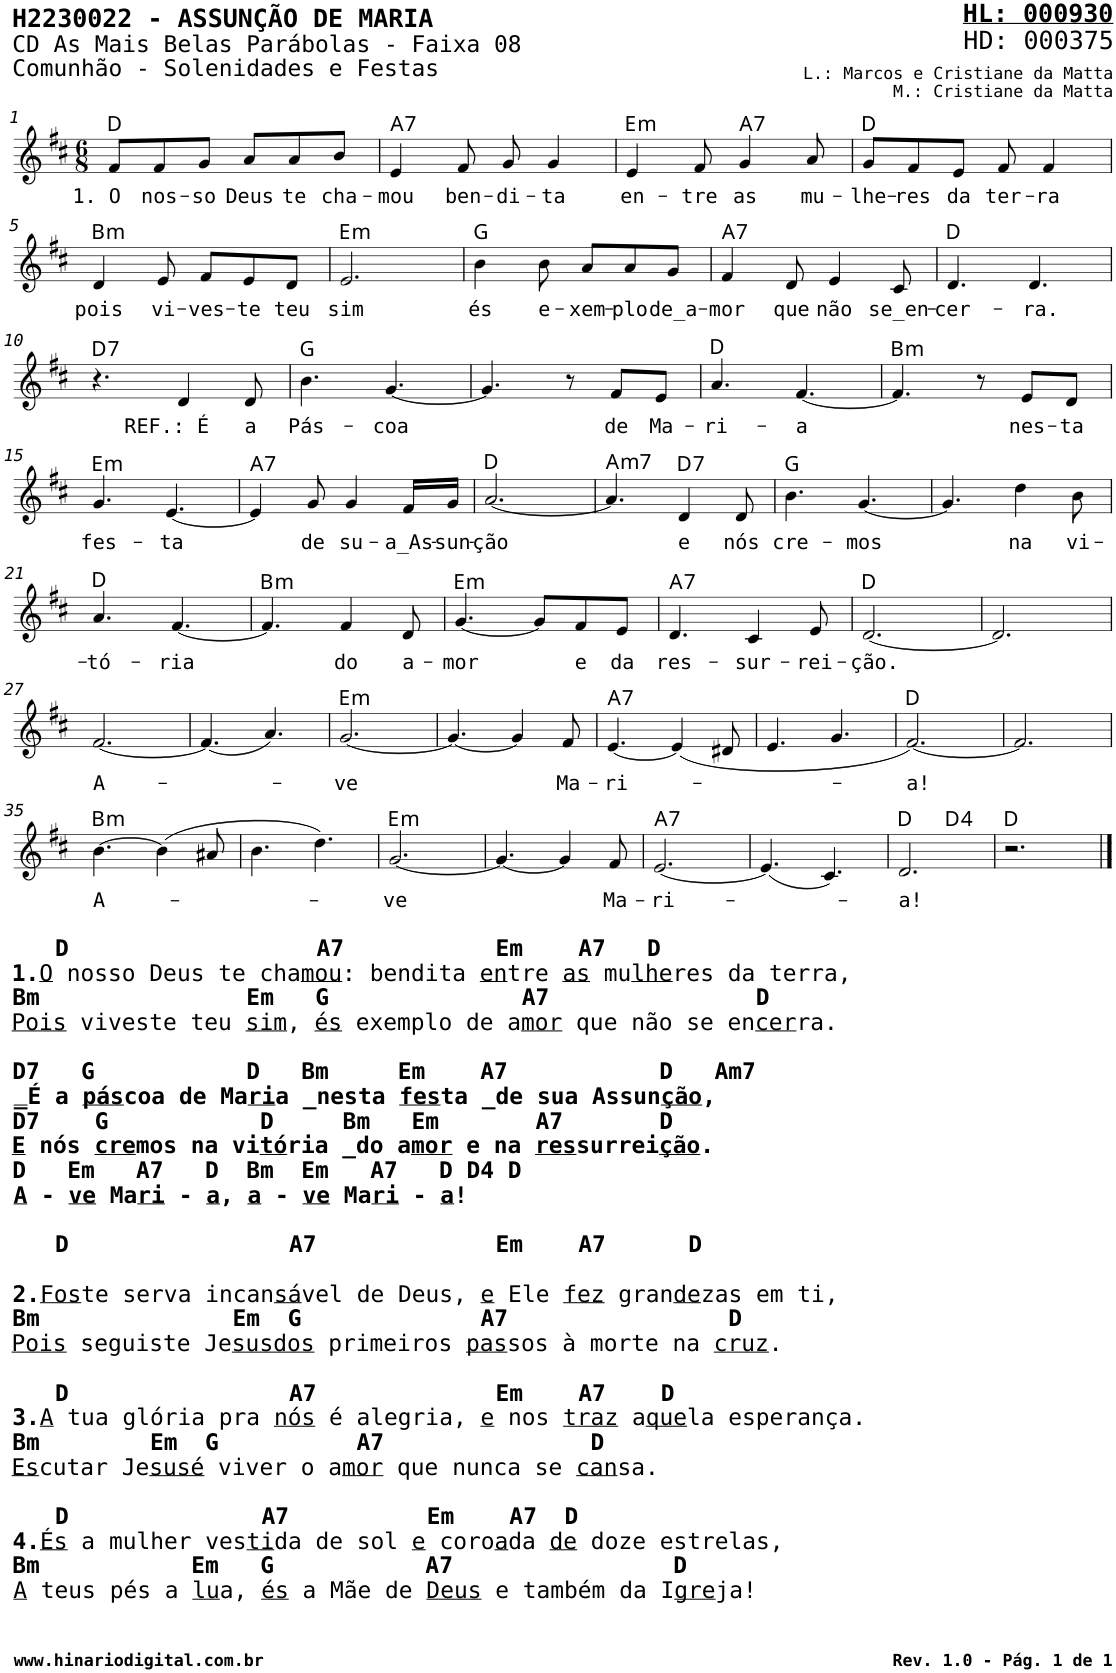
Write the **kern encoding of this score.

**kern	**text	**harte
*part1	*part1	*part1
*staff1	*staff1	*
*I"Voz	*	*
*I'V	*	*
*stria5	*	*
*clefG2	*	*
*k[f#c#]	*	*
*M6/8	*	*
=1	=1	=1
!	!LO:LY:b	!
8f#/L	1. O	D:maj
!	!LO:LY:b	!
8f#/	nos-	.
!	!LO:LY:b	!
8g/J	-so	.
!	!LO:LY:b	!
8a/L	Deus	.
!	!LO:LY:b	!
8a/	te	.
!	!LO:LY:b	!
8b/J	cha-	.
=2	=2	=2
!	!LO:LY:b	!LO:H:kt=7
4e/	-mou	A:7
!	!LO:LY:b	!
8f#/	ben-	.
!	!LO:LY:b	!
8g/	-di-	.
!	!LO:LY:b	!
4g/	-ta	.
=3	=3	=3
!	!LO:LY:b	!LO:H:kt=m
4e/	en-	E:min
!	!LO:LY:b	!
8f#/	-tre	.
!	!LO:LY:b	!LO:H:kt=7
4g/	as	A:7
!	!LO:LY:b	!
8a/	mu-	.
=4	=4	=4
!	!LO:LY:b	!
8g/L	-lhe-	D:maj
!	!LO:LY:b	!
8f#/	-res	.
!	!LO:LY:b	!
8e/J	da	.
!	!LO:LY:b	!
8f#/	ter-	.
!	!LO:LY:b	!
4f#/	-ra	.
!!LO:LB:g=z
=5	=5	=5
!	!LO:LY:b	!LO:H:kt=m
4d/	pois	B:min
!	!LO:LY:b	!
8e/	vi-	.
!	!LO:LY:b	!
8f#/L	-ves-	.
!	!LO:LY:b	!
8e/	-te	.
!	!LO:LY:b	!
8d/J	teu	.
=6	=6	=6
!	!LO:LY:b	!LO:H:kt=m
2.e/	sim	E:min
=7	=7	=7
!	!LO:LY:b	!
4b\	és	G:maj
!	!LO:LY:b	!
8b\	e-	.
!	!LO:LY:b	!
8a/L	-xem-	.
!	!LO:LY:b	!
8a/	-plo	.
!	!LO:LY:b	!
8g/J	de_a-	.
=8	=8	=8
!	!LO:LY:b	!LO:H:kt=7
4f#/	-mor	A:7
!	!LO:LY:b	!
8d/	que	.
!	!LO:LY:b	!
4e/	não	.
!	!LO:LY:b	!
8c#/	se_en-	.
=9	=9	=9
!	!LO:LY:b	!
4.d/	-cer-	D:maj
!	!LO:LY:b	!
4.d/	-ra.	.
!!LO:LB:g=z
=10	=10	=10
!	!	!LO:H:kt=7
4.r	.	D:7
!	!LO:LY:b	!
4d/	REF.: É	.
!	!LO:LY:b	!
8d/	a	.
=11	=11	=11
!	!LO:LY:b	!
4.b\	Pás-	G:maj
!	!LO:LY:b	!
[4.g/	-coa	.
=12	=12	=12
4.g/]	.	.
8r	.	.
!	!LO:LY:b	!
8f#/L	de	.
!	!LO:LY:b	!
8e/J	Ma-	.
=13	=13	=13
!	!LO:LY:b	!
4.a/	-ri-	D:maj
!	!LO:LY:b	!
[4.f#/	-a	.
=14	=14	=14
!	!	!LO:H:kt=m
4.f#/]	.	B:min
8r	.	.
!	!LO:LY:b	!
8e/L	nes-	.
!	!LO:LY:b	!
8d/J	-ta	.
!!LO:LB:g=z
=15	=15	=15
!	!LO:LY:b	!LO:H:kt=m
4.g/	fes-	E:min
!	!LO:LY:b	!
[4.e/	-ta	.
=16	=16	=16
!	!	!LO:H:kt=7
4e/]	.	A:7
!	!LO:LY:b	!
8g/	de	.
!	!LO:LY:b	!
4g/	su-	.
!	!LO:LY:b	!
16f#/LL	-a_As-	.
!	!LO:LY:b	!
16g/JJ	-sun-	.
=17	=17	=17
!	!LO:LY:b	!
[2.a/	-ção	D:maj
=18	=18	=18
!	!	!LO:H:kt=m7
4.a/]	.	A:min7
!	!LO:LY:b	!LO:H:kt=7
4d/	e	D:7
!	!LO:LY:b	!
8d/	nós	.
=19	=19	=19
!	!LO:LY:b	!
4.b\	cre-	G:maj
!	!LO:LY:b	!
[4.g/	-mos	.
=20	=20	=20
4.g/]	.	.
!	!LO:LY:b	!
4dd\	na	.
!	!LO:LY:b	!
8b\	vi-	.
!!LO:LB:g=z
=21	=21	=21
!	!LO:LY:b	!
4.a/	-tó-	D:maj
!	!LO:LY:b	!
[4.f#/	-ria	.
=22	=22	=22
!	!	!LO:H:kt=m
4.f#/]	.	B:min
!	!LO:LY:b	!
4f#/	do	.
!	!LO:LY:b	!
8d/	a-	.
=23	=23	=23
!	!LO:LY:b	!LO:H:kt=m
[4.g/	-mor	E:min
8g/L]	.	.
!	!LO:LY:b	!
8f#/	e	.
!	!LO:LY:b	!
8e/J	da	.
=24	=24	=24
!	!LO:LY:b	!LO:H:kt=7
4.d/	res-	A:7
!	!LO:LY:b	!
4c#/	-sur-	.
!	!LO:LY:b	!
8e/	-rei-	.
=25	=25	=25
!	!LO:LY:b	!
[2.d/	-ção.	D:maj
=26	=26	=26
2.d/]	.	.
!!LO:LB:g=z
=27	=27	=27
!	!LO:LY:b	!
[2.f#/	A-	.
=28	=28	=28
(4.f#/]	.	.
4.a/)	.	.
=29	=29	=29
!	!LO:LY:b	!LO:H:kt=m
[2.g/	-ve	E:min
=30	=30	=30
4.g/_	.	.
4g/]	.	.
!	!LO:LY:b	!
8f#/	Ma-	.
=31	=31	=31
!	!LO:LY:b	!LO:H:kt=7
[4.e/	-ri-	A:7
(<4e/]	.	.
8d#X/	.	.
=32	=32	=32
4.e/	.	.
4.g/	.	.
=33	=33	=33
!	!LO:LY:b	!
[2.f#/)	-a!	D:maj
=34	=34	=34
2.f#/]	.	.
!!LO:LB:g=z
=35	=35	=35
!LO:TX:b:B:t=D                  A7           Em    A7   D	!	!
!LO:TX:b:t=1.	!	!
!LO:TX:b:t=O	!	!
!LO:TX:b:t=nosso Deus te cha	!	!
!LO:TX:b:t=mou	!	!
!LO:TX:b:t=&colon; bendita	!	!
!LO:TX:b:t=en	!	!
!LO:TX:b:t=tre	!	!
!LO:TX:b:t=as	!	!
!LO:TX:b:t=mu	!	!
!LO:TX:b:t=lhe	!	!
!LO:TX:b:t=res da terra,	!	!
!LO:TX:b:B:t=Bm               Em   G              A7               D	!	!
!LO:TX:b:t=Pois	!	!
!LO:TX:b:t=viveste teu	!	!
!LO:TX:b:t=sim	!	!
!LO:TX:b:t=,	!	!
!LO:TX:b:t=és	!	!
!LO:TX:b:t=exemplo de a	!	!
!LO:TX:b:t=mor	!	!
!LO:TX:b:t=que não se en	!	!
!LO:TX:b:t=cer	!	!
!LO:TX:b:t=ra.	!	!
!LO:TX:b:B:t=D7   G           D   Bm     Em    A7           D   Am7	!	!
!LO:TX:b:t=_	!	!
!LO:TX:b:t=É a	!	!
!LO:TX:b:t=pás	!	!
!LO:TX:b:t=coa de Ma	!	!
!LO:TX:b:t=ri	!	!
!LO:TX:b:t=a _nesta	!	!
!LO:TX:b:t=fes	!	!
!LO:TX:b:t=ta _de sua Assun	!	!
!LO:TX:b:t=ção	!	!
!LO:TX:b:t=,	!	!
!LO:TX:b:t=D7    G           D     Bm   Em       A7       D	!	!
!LO:TX:b:t=E	!	!
!LO:TX:b:t=nós	!	!
!LO:TX:b:t=cre	!	!
!LO:TX:b:t=mos na vi	!	!
!LO:TX:b:t=tó	!	!
!LO:TX:b:t=ria _do a	!	!
!LO:TX:b:t=mor	!	!
!LO:TX:b:t=e na	!	!
!LO:TX:b:t=res	!	!
!LO:TX:b:t=surrei	!	!
!LO:TX:b:t=ção	!	!
!LO:TX:b:t=.	!	!
!LO:TX:b:t=D   Em   A7   D  Bm  Em   A7   D D4 D	!	!
!LO:TX:b:t=A	!	!
!LO:TX:b:t=-	!	!
!LO:TX:b:t=ve	!	!
!LO:TX:b:t=Ma	!	!
!LO:TX:b:t=ri	!	!
!LO:TX:b:t=-	!	!
!LO:TX:b:t=a	!	!
!LO:TX:b:t=,	!	!
!LO:TX:b:t=a	!	!
!LO:TX:b:t=-	!	!
!LO:TX:b:t=ve	!	!
!LO:TX:b:t=Ma	!	!
!LO:TX:b:t=ri	!	!
!LO:TX:b:t=-	!	!
!LO:TX:b:t=a	!	!
!LO:TX:b:t=!	!	!
!LO:TX:b:t=D                A7             Em    A7      D	!	!
!LO:TX:b:t=2.	!	!
!LO:TX:b:t=Fos	!	!
!LO:TX:b:t=te serva incan	!	!
!LO:TX:b:t=sá	!	!
!LO:TX:b:t=vel de Deus,	!	!
!LO:TX:b:t=e	!	!
!LO:TX:b:t=Ele	!	!
!LO:TX:b:t=fez	!	!
!LO:TX:b:t=gran	!	!
!LO:TX:b:t=de	!	!
!LO:TX:b:t=zas em ti,	!	!
!LO:TX:b:B:t=Bm              Em  G             A7                D	!	!
!LO:TX:b:t=Pois	!	!
!LO:TX:b:t=seguiste Je	!	!
!LO:TX:b:t=susdos	!	!
!LO:TX:b:t=primeiros	!	!
!LO:TX:b:t=pas	!	!
!LO:TX:b:t=sos à morte na	!	!
!LO:TX:b:t=cruz	!	!
!LO:TX:b:t=.	!	!
!LO:TX:b:B:t=D                A7             Em    A7    D	!	!
!LO:TX:b:t=3.	!	!
!LO:TX:b:t=A	!	!
!LO:TX:b:t=tua glória pra	!	!
!LO:TX:b:t=nós	!	!
!LO:TX:b:t=é alegria,	!	!
!LO:TX:b:t=e	!	!
!LO:TX:b:t=nos	!	!
!LO:TX:b:t=traz	!	!
!LO:TX:b:t=a	!	!
!LO:TX:b:t=que	!	!
!LO:TX:b:t=la esperança.	!	!
!LO:TX:b:B:t=Bm        Em  G          A7               D	!	!
!LO:TX:b:t=Es	!	!
!LO:TX:b:t=cutar Je	!	!
!LO:TX:b:t=susé	!	!
!LO:TX:b:t=viver o a	!	!
!LO:TX:b:t=mor	!	!
!LO:TX:b:t=que nunca se	!	!
!LO:TX:b:t=can	!	!
!LO:TX:b:t=sa.	!	!
!LO:TX:b:B:t=D              A7          Em    A7  D	!	!
!LO:TX:b:t=4.	!	!
!LO:TX:b:t=És	!	!
!LO:TX:b:t=a mulher ves	!	!
!LO:TX:b:t=ti	!	!
!LO:TX:b:t=da de sol	!	!
!LO:TX:b:t=e	!	!
!LO:TX:b:t=coro	!	!
!LO:TX:b:t=a	!	!
!LO:TX:b:t=da	!	!
!LO:TX:b:t=de	!	!
!LO:TX:b:t=doze estrelas,	!	!
!LO:TX:b:B:t=Bm           Em   G           A7                D	!	!
!LO:TX:b:t=A	!	!
!LO:TX:b:t=teus pés a	!	!
!LO:TX:b:t=lu	!	!
!LO:TX:b:t=a,	!	!
!LO:TX:b:t=és	!	!
!LO:TX:b:t=a Mãe de	!	!
!LO:TX:b:t=Deus	!	!
!LO:TX:b:t=e também da I	!	!
!LO:TX:b:t=gre	!	!
!LO:TX:b:t=ja!	!	!
!	!LO:LY:b	!LO:H:kt=m
[4.b\	A-	B:min
(4b\]	.	.
8a#X/	.	.
=36	=36	=36
4.b\	.	.
4.dd\)	.	.
=37	=37	=37
!	!LO:LY:b	!LO:H:kt=m
[2.g/	-ve	E:min
=38	=38	=38
4.g/_	.	.
4g/]	.	.
!	!LO:LY:b	!
8f#/	Ma-	.
=39	=39	=39
!	!LO:LY:b	!LO:H:kt=7
[2.e/	-ri-	A:7
=40	=40	=40
(4.e/]	.	.
4.c#/)	.	.
=41	=41	=41
!	!LO:LY:b	!
*^	*	*
2.d/	4.ryy	-a!	D:maj
.	4.ryy	.	D:maj(4)
*v	*v	*	*
=42	=42	=42
2.r	.	D:maj
==	==	==
*-	*-	*-
